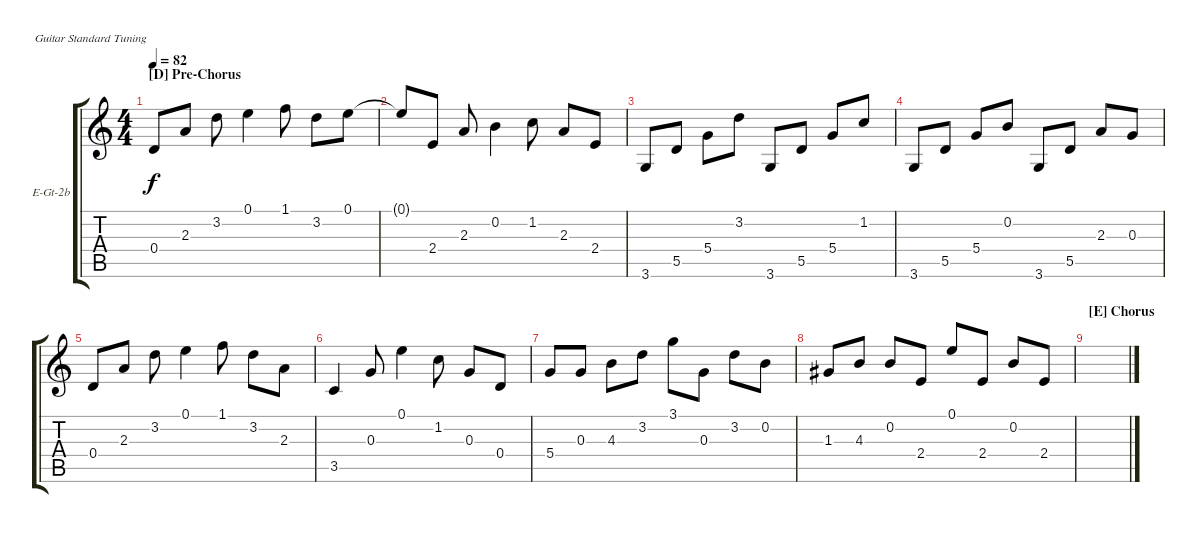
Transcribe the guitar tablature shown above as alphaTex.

\defaultSystemsLayout 4
\bracketExtendMode groupsimilarinstruments
\firstSystemTrackNameOrientation horizontal
\otherSystemsTrackNameOrientation horizontal
\track ("Electric Guitar 2b" "E-Gt-2b") {instrument electricguitarclean}
\staff {score tabs}
\tuning (E4 B3 G3 D3 A2 E2)
\ts (4 4)
\section ("D" "Pre-Chorus")
\tempo 82
\clef g2
\ks c
0.4.8{dy f} 2.3.8 3.2.8 0.1.4 1.1.8 3.2.8 0.1.8 |
0.1{t}.8 2.4.8 2.3.8 0.2.4 1.2.8 2.3.8 2.4.8 |
3.6.8 5.5.8 5.4.8 3.2.8 3.6.8 5.5.8 5.4.8 1.2.8 |
3.6.8 5.5.8 5.4.8 0.2.8 3.6.8 5.5.8 2.3.8 0.3.8 |
0.4.8 2.3.8 3.2.8 0.1.4 1.1.8 3.2.8 2.3.8 |
3.5.4 0.3.8 0.1.4 1.2.8 0.3.8 0.4.8 |
5.4.8 0.3.8 4.3.8 3.2.8 3.1.8 0.3.8 3.2.8 0.2.8 |
1.3.8 4.3.8 0.2.8 2.4.8 0.1.8 2.4.8 0.2.8 2.4.8 |
\section ("E" "Chorus")
